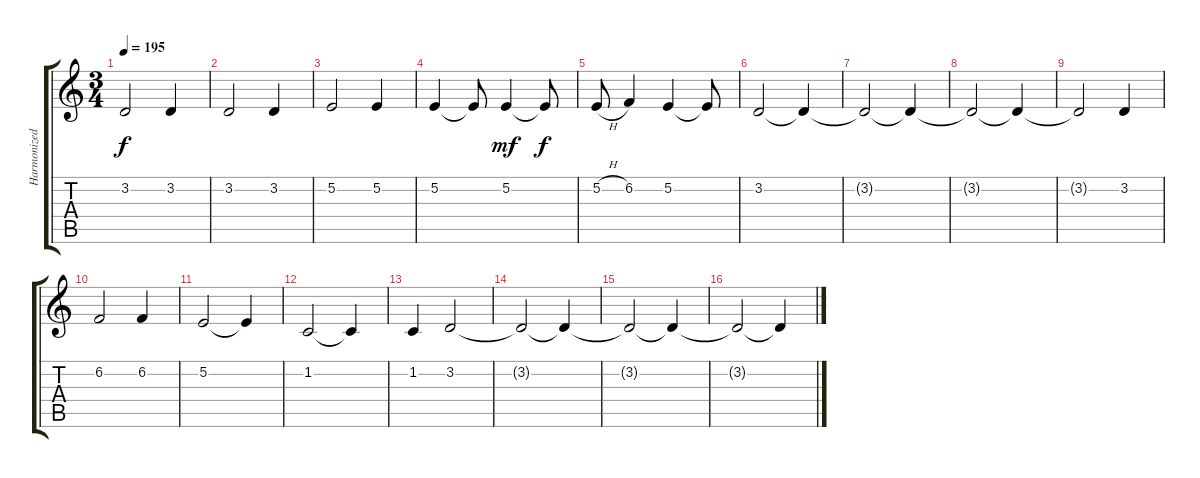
\track ("Harmonized Voice" "Harmonized") {instrument lead2sawtooth}
\staff {score tabs}
\tuning (E4 B3 G3 D3 A2 E2) {hide}
\ts (3 4)
\tempo 195
\clef g2
\ks c
3.2{t}.2{dy f} 3.2.4{volume 11} |
3.2.2 3.2.4 |
5.2.2 5.2.4 |
5.2.4 5.2{t}.8 5.2.4{dy mf} 5.2{t}.8{dy f} |
5.2{h}.8 6.2.4 5.2.4 5.2{t}.8 |
3.2.2{volume 4} 3.2{t}.4 |
3.2{t}.2 3.2{t}.4 |
3.2{t}.2 3.2{t}.4 |
3.2{t}.2 3.2.4{volume 11} |
6.2.2 6.2.4 |
5.2.2 5.2{t}.4 |
1.2.2 1.2{t}.4 |
1.2.4 3.2.2{volume 5} |
3.2{t}.2 3.2{t}.4 |
3.2{t}.2 3.2{t}.4 |
3.2{t}.2 3.2{t}.4
